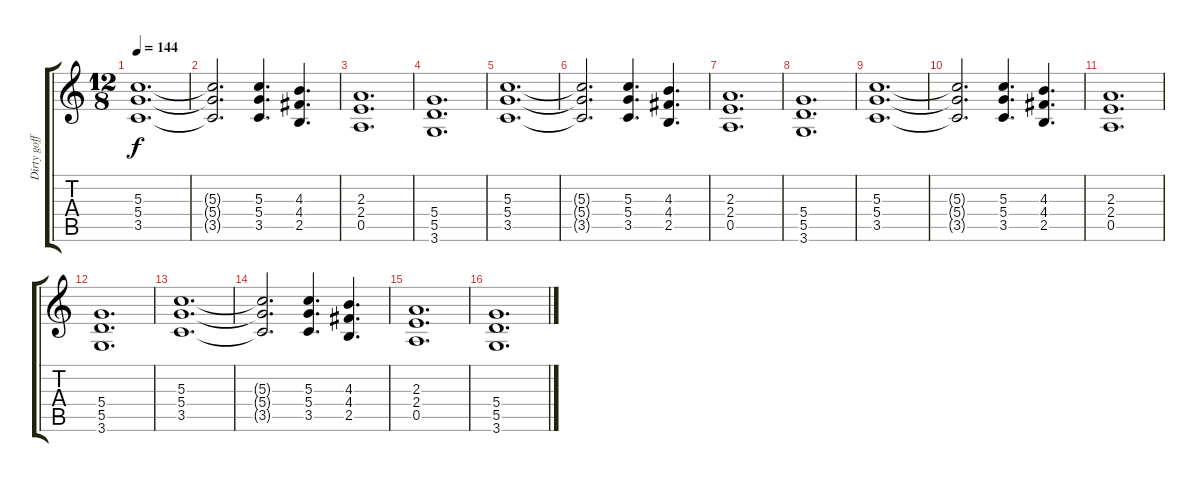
\track ("Dirty goff geetar" "Dirty goff") {instrument overdrivenguitar}
\staff {score tabs}
\tuning (E4 B3 G3 D3 A2 E2) {hide}
\ts (12 8)
\tempo 144
\clef g2
\ks c
(5.3 5.4 3.5).1{d dy f} |
(5.3{t} 5.4{t} 3.5{t}).2{d} (5.3 5.4 3.5).4{d} (4.3 4.4 2.5).4{d} |
(2.3 2.4 0.5).1{d} |
(5.4 5.5 3.6).1{d} |
(5.3 5.4 3.5).1{d} |
(5.3{t} 5.4{t} 3.5{t}).2{d} (5.3 5.4 3.5).4{d} (4.3 4.4 2.5).4{d} |
(2.3 2.4 0.5).1{d} |
(5.4 5.5 3.6).1{d} |
(5.3 5.4 3.5).1{d} |
(5.3{t} 5.4{t} 3.5{t}).2{d} (5.3 5.4 3.5).4{d} (4.3 4.4 2.5).4{d} |
(2.3 2.4 0.5).1{d} |
(5.4 5.5 3.6).1{d} |
(5.3 5.4 3.5).1{d} |
(5.3{t} 5.4{t} 3.5{t}).2{d} (5.3 5.4 3.5).4{d} (4.3 4.4 2.5).4{d} |
(2.3 2.4 0.5).1{d} |
(5.4 5.5 3.6).1{d}
